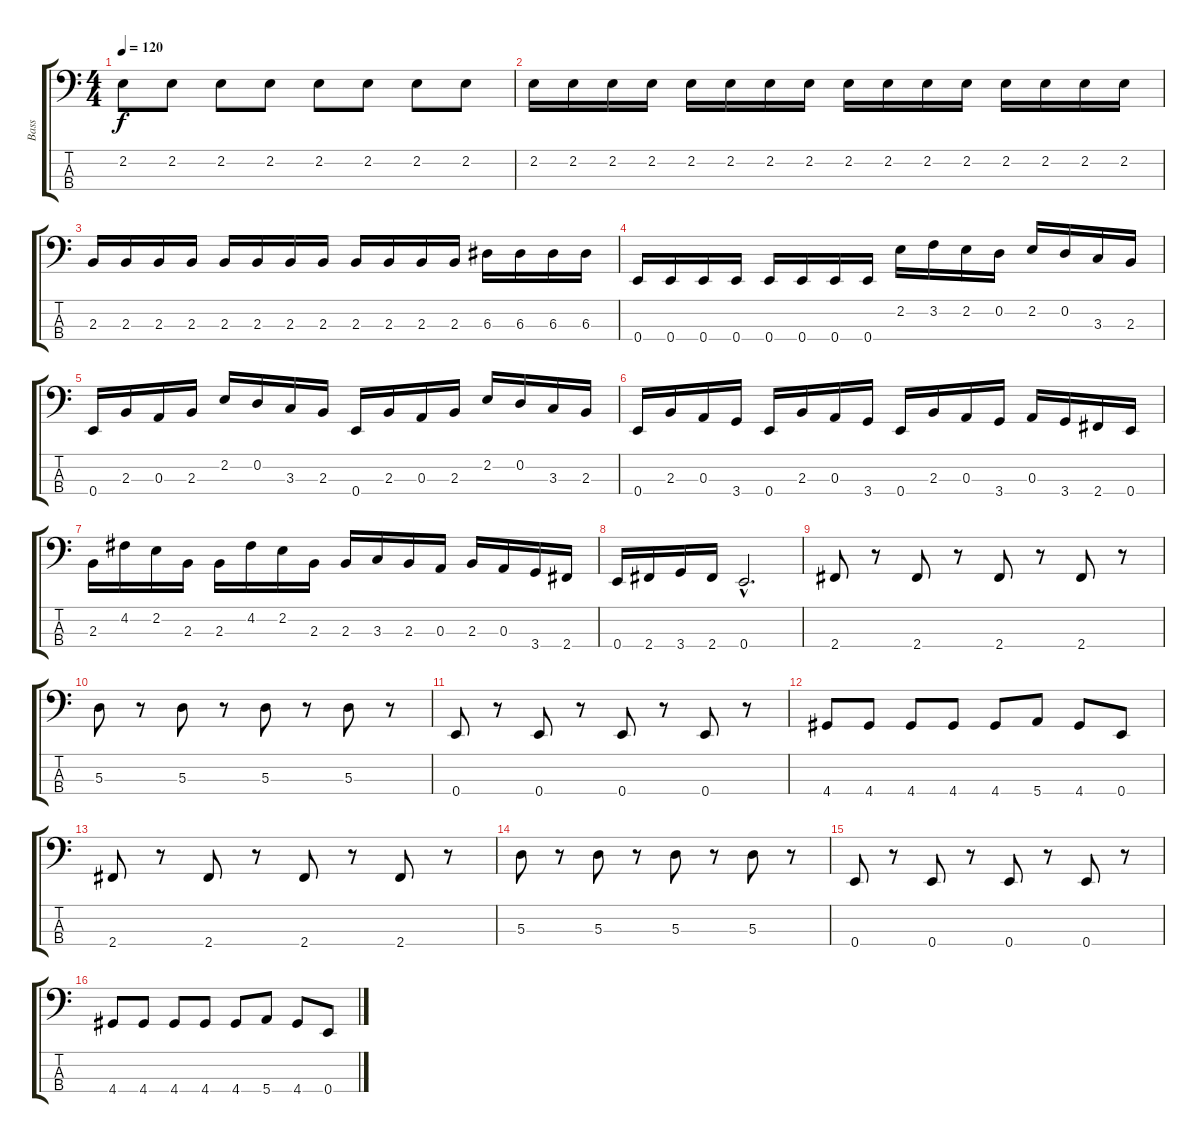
\track ("Bass" "Bass") {instrument electricbasspick}
\staff {score tabs}
\tuning (G2 D2 A1 E1) {hide}
\ts (4 4)
\tempo 120
\clef f4
\ks c
2.2.8{dy f} 2.2.8 2.2.8 2.2.8 2.2.8 2.2.8 2.2.8 2.2.8 |
2.2.16 2.2.16 2.2.16 2.2.16 2.2.16 2.2.16 2.2.16 2.2.16 2.2.16 2.2.16 2.2.16 2.2.16 2.2.16 2.2.16 2.2.16 2.2.16 |
2.3.16 2.3.16 2.3.16 2.3.16 2.3.16 2.3.16 2.3.16 2.3.16 2.3.16 2.3.16 2.3.16 2.3.16 6.3.16 6.3.16 6.3.16 6.3.16 |
0.4.16 0.4.16 0.4.16 0.4.16 0.4.16 0.4.16 0.4.16 0.4.16 2.2.16 3.2.16 2.2.16 0.2.16 2.2.16 0.2.16 3.3.16 2.3.16 |
0.4.16 2.3.16 0.3.16 2.3.16 2.2.16 0.2.16 3.3.16 2.3.16 0.4.16 2.3.16 0.3.16 2.3.16 2.2.16 0.2.16 3.3.16 2.3.16 |
0.4.16 2.3.16 0.3.16 3.4.16 0.4.16 2.3.16 0.3.16 3.4.16 0.4.16 2.3.16 0.3.16 3.4.16 0.3.16 3.4.16 2.4.16 0.4.16 |
2.3.16 4.2.16 2.2.16 2.3.16 2.3.16 4.2.16 2.2.16 2.3.16 2.3.16 3.3.16 2.3.16 0.3.16 2.3.16 0.3.16 3.4.16 2.4.16 |
0.4.16 2.4.16 3.4.16 2.4.16 0.4{hac}.2{d} |
2.4.8 r.8 2.4.8 r.8 2.4.8 r.8 2.4.8 r.8 |
5.3.8 r.8 5.3.8 r.8 5.3.8 r.8 5.3.8 r.8 |
0.4.8 r.8 0.4.8 r.8 0.4.8 r.8 0.4.8 r.8 |
4.4.8 4.4.8 4.4.8 4.4.8 4.4.8 5.4.8 4.4.8 0.4.8 |
2.4.8 r.8 2.4.8 r.8 2.4.8 r.8 2.4.8 r.8 |
5.3.8 r.8 5.3.8 r.8 5.3.8 r.8 5.3.8 r.8 |
0.4.8 r.8 0.4.8 r.8 0.4.8 r.8 0.4.8 r.8 |
4.4.8 4.4.8 4.4.8 4.4.8 4.4.8 5.4.8 4.4.8 0.4.8
